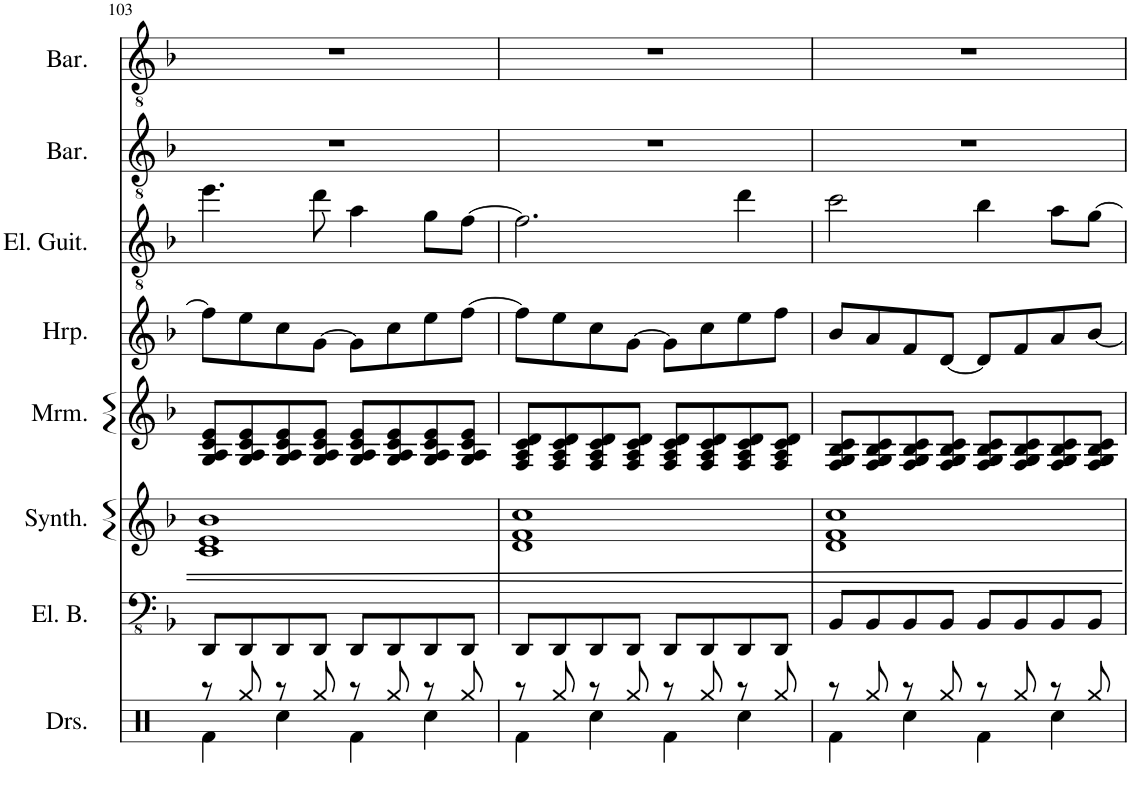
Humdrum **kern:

**kern	**kern	**kern	**kern	**kern	**kern	**kern	**kern
*part8	*part7	*part6	*part5	*part4	*part3	*part2	*part1
*staff8	*staff7	*staff6	*staff5	*staff4	*staff3	*staff2	*staff1
*I"Drumset	*I"Electric Bass	*I"String Synthesizer	*I"Marimba	*I"Harp	*I"Electric Guitar	*I"Baritone	*I"Baritone
*I'Drs.	*I'El. B.	*I'Synth.	*I'Mrm.	*I'Hrp.	*I'El. Guit.	*I'Bar.	*I'Bar.
!!LO:PB:g=z
*clefX	*clefFv4	*clefG2	*clefG2	*clefG2	*clefGv2	*clefGv2	*clefGv2
*k[]	*k[b-]	*k[b-]	*k[b-]	*k[b-]	*k[b-]	*k[b-]	*k[b-]
*M4/4	*M4/4	*M4/4	*M4/4	*M4/4	*M4/4	*M4/4	*M4/4
=103	=103	=103	=103	=103	=103	=103	=103
*^	*	*	*	*	*	*	*
8r	4Rf\	8DDD/L	1c 1e 1b-	8G/ 8A/ 8c/ 8e/L	8ff\L]	4.ee\	1r	1r
8Rgg/	.	8DDD/	.	8G/ 8A/ 8c/ 8e/	8ee\	.	.	.
8r	4Rcc\	8DDD/	.	8G/ 8A/ 8c/ 8e/	8cc\	.	.	.
8Rgg/	.	8DDD/J	.	8G/ 8A/ 8c/ 8e/J	[8g\J	8dd\	.	.
8r	4Rf\	8DDD/L	.	8G/ 8A/ 8c/ 8e/L	8g\L]	4a\	.	.
8Rgg/	.	8DDD/	.	8G/ 8A/ 8c/ 8e/	8cc\	.	.	.
8r	4Rcc\	8DDD/	.	8G/ 8A/ 8c/ 8e/	8ee\	8g\L	.	.
8Rgg/	.	8DDD/J	.	8G/ 8A/ 8c/ 8e/J	[8ff\J	[8f\J	.	.
=104	=104	=104	=104	=104	=104	=104	=104	=104
8r	4Rf\	8DDD/L	1d 1f 1cc	8F/ 8A/ 8c/ 8d/L	8ff\L]	2.f\]	1r	1r
8Rgg/	.	8DDD/	.	8F/ 8A/ 8c/ 8d/	8ee\	.	.	.
8r	4Rcc\	8DDD/	.	8F/ 8A/ 8c/ 8d/	8cc\	.	.	.
8Rgg/	.	8DDD/J	.	8F/ 8A/ 8c/ 8d/J	[8g\J	.	.	.
8r	4Rf\	8DDD/L	.	8F/ 8A/ 8c/ 8d/L	8g\L]	.	.	.
8Rgg/	.	8DDD/	.	8F/ 8A/ 8c/ 8d/	8cc\	.	.	.
8r	4Rcc\	8DDD/	.	8F/ 8A/ 8c/ 8d/	8ee\	4dd\	.	.
8Rgg/	.	8DDD/J	.	8F/ 8A/ 8c/ 8d/J	8ff\J	.	.	.
=105	=105	=105	=105	=105	=105	=105	=105	=105
8r	4Rf\	8BBB-/L	1d 1f 1cc	8F/ 8G/ 8B-/ 8c/L	8b-/L	2cc\	1r	1r
8Rgg/	.	8BBB-/	.	8F/ 8G/ 8B-/ 8c/	8a/	.	.	.
8r	4Rcc\	8BBB-/	.	8F/ 8G/ 8B-/ 8c/	8f/	.	.	.
8Rgg/	.	8BBB-/J	.	8F/ 8G/ 8B-/ 8c/J	[8d/J	.	.	.
8r	4Rf\	8BBB-/L	.	8F/ 8G/ 8B-/ 8c/L	8d/L]	4b-\	.	.
8Rgg/	.	8BBB-/	.	8F/ 8G/ 8B-/ 8c/	8f/	.	.	.
8r	4Rcc\	8BBB-/	.	8F/ 8G/ 8B-/ 8c/	8a/	8a\L	.	.
8Rgg/	.	8BBB-/J	.	8F/ 8G/ 8B-/ 8c/J	[8b-/J	[8g\J	.	.
*v	*v	*	*	*	*	*	*	*
=	=	=	=	=	=	=	=
*-	*-	*-	*-	*-	*-	*-	*-
